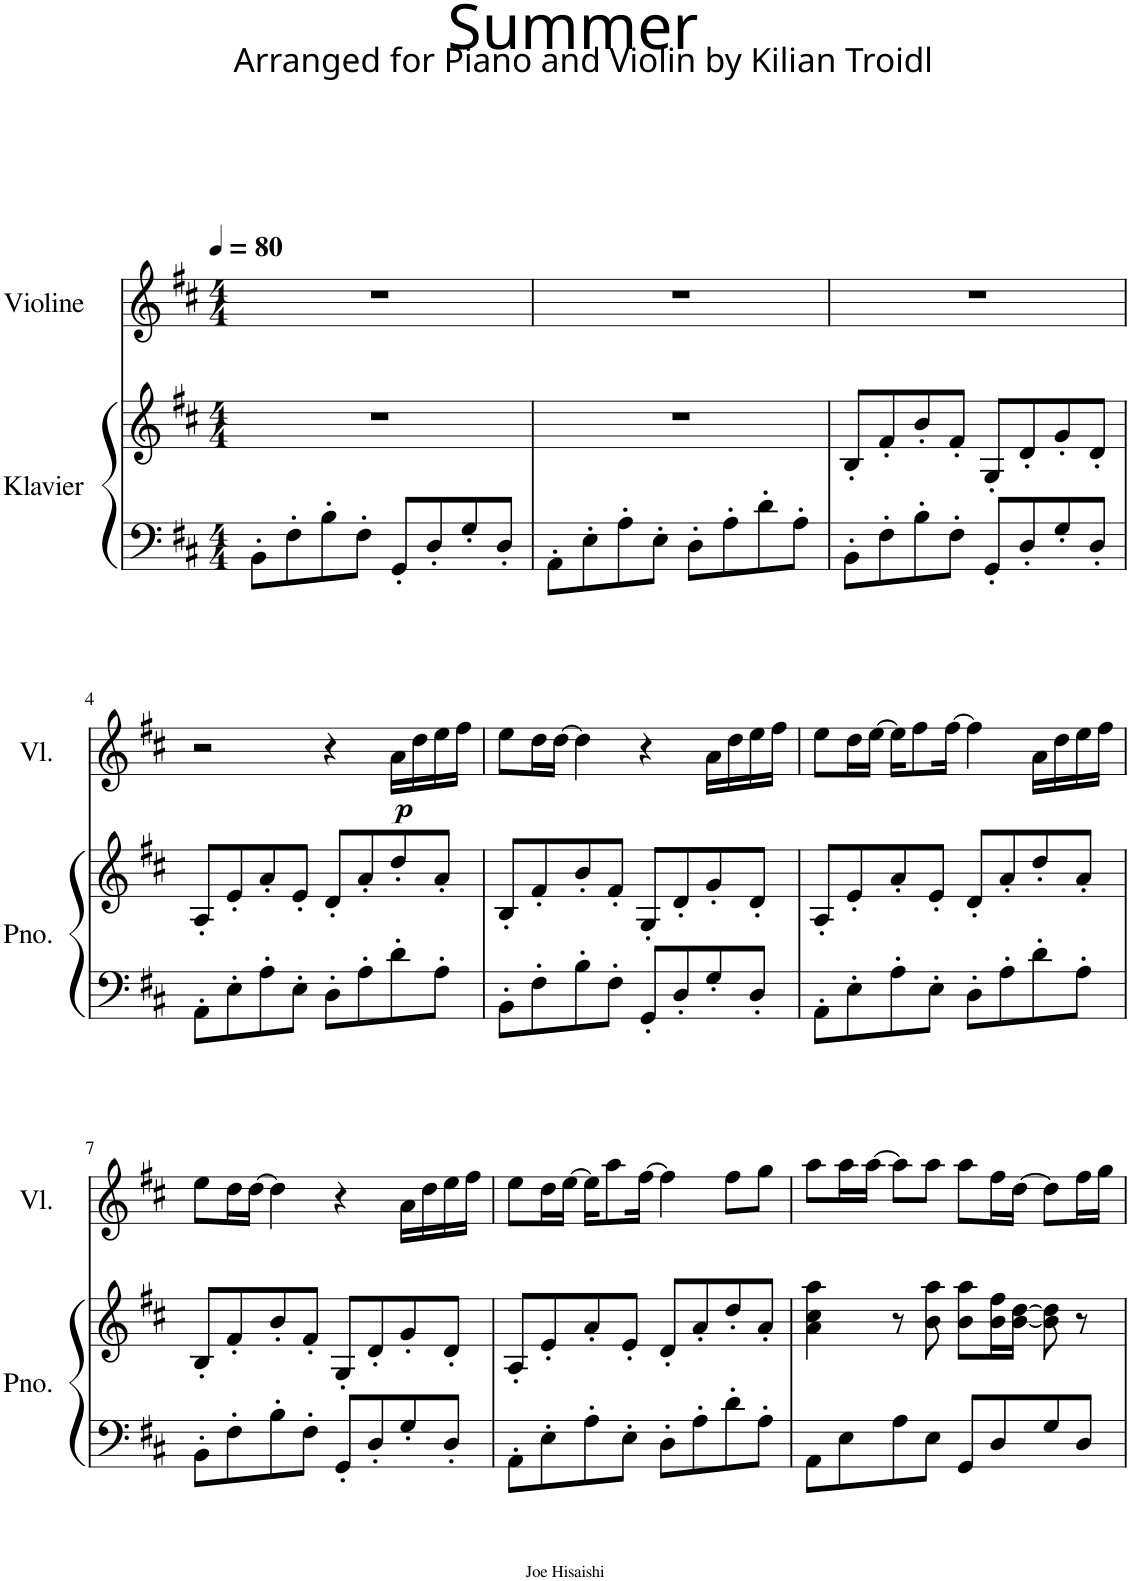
**kern	**kern	**kern	**dynam
*part2	*part2	*part1	*part1
*staff3	*staff2	*staff1	*staff1
*I"Klavier	*	*I"Violine	*
*	*	*I'Vl.	*
*clefF4	*clefG2	*clefG2	*
*k[f#c#]	*k[f#c#]	*k[f#c#]	*
*M4/4	*M4/4	*M4/4	*
*MM80	*MM80	*MM80	*
=1	=1	=1	=1
8BB'\L	1r	1r	.
8F#'\	.	.	.
8B'\	.	.	.
8F#'\J	.	.	.
8GG'/L	.	.	.
8D'/	.	.	.
8G'/	.	.	.
8D'/J	.	.	.
=2	=2	=2	=2
8AA'\L	1r	1r	.
8E'\	.	.	.
8A'\	.	.	.
8E'\J	.	.	.
8D'\L	.	.	.
8A'\	.	.	.
8d'\	.	.	.
8A'\J	.	.	.
=3	=3	=3	=3
8BB'\L	8B'/L	1r	.
8F#'\	8f#'/	.	.
8B'\	8b'/	.	.
8F#'\J	8f#'/J	.	.
8GG'/L	8G'/L	.	.
8D'/	8d'/	.	.
8G'/	8g'/	.	.
8D'/J	8d'/J	.	.
!!LO:LB:g=z
=4	=4	=4	=4
8AA'\L	8A'/L	2r	.
8E'\	8e'/	.	.
8A'\	8a'/	.	.
8E'\J	8e'/J	.	.
8D'\L	8d'/L	4r	.
8A'\	8a'/	.	.
!	!	!	!LO:DY:b
8d'\	8dd'/	16a\LL	p
.	.	16dd\	.
8A'\J	8a'/J	16ee\	.
.	.	16ff#\JJ	.
=5	=5	=5	=5
8BB'\L	8B'/L	8ee\L	.
8F#'\	8f#'/	16dd\L	.
.	.	[16dd\JJ	.
8B'\	8b'/	4dd\]	.
8F#'\J	8f#'/J	.	.
8GG'/L	8G'/L	4r	.
8D'/	8d'/	.	.
8G'/	8g'/	16a\LL	.
.	.	16dd\	.
8D'/J	8d'/J	16ee\	.
.	.	16ff#\JJ	.
=6	=6	=6	=6
8AA'\L	8A'/L	8ee\L	.
8E'\	8e'/	16dd\L	.
.	.	[16ee\JJ	.
8A'\	8a'/	16ee\KL]	.
.	.	8ff#\	.
8E'\J	8e'/J	.	.
.	.	[16ff#\Jk	.
8D'\L	8d'/L	4ff#\]	.
8A'\	8a'/	.	.
8d'\	8dd'/	16a\LL	.
.	.	16dd\	.
8A'\J	8a'/J	16ee\	.
.	.	16ff#\JJ	.
!!LO:LB:g=z
=7	=7	=7	=7
8BB'\L	8B'/L	8ee\L	.
8F#'\	8f#'/	16dd\L	.
.	.	[16dd\JJ	.
8B'\	8b'/	4dd\]	.
8F#'\J	8f#'/J	.	.
8GG'/L	8G'/L	4r	.
8D'/	8d'/	.	.
8G'/	8g'/	16a\LL	.
.	.	16dd\	.
8D'/J	8d'/J	16ee\	.
.	.	16ff#\JJ	.
=8	=8	=8	=8
8AA'\L	8A'/L	8ee\L	.
8E'\	8e'/	16dd\L	.
.	.	[16ee\JJ	.
8A'\	8a'/	16ee\KL]	.
.	.	8aa\	.
8E'\J	8e'/J	.	.
.	.	[16ff#\Jk	.
8D'\L	8d'/L	4ff#\]	.
8A'\	8a'/	.	.
8d'\	8dd'/	8ff#\L	.
8A'\J	8a'/J	8gg\J	.
=9	=9	=9	=9
8AA\L	4a\ 4cc#\ 4aa\	8aa\L	.
8E\	.	16aa\L	.
.	.	[16aa\JJ	.
8A\	8r	8aa\L]	.
8E\J	8b\ 8aa\	8aa\J	.
8GG/L	8b\ 8aa\L	8aa\L	.
8D/	16b\ 16ff#\L	16ff#\L	.
.	[16b\ [16dd\JJ	[16dd\JJ	.
8G/	8b\] 8dd\]	8dd\L]	.
8D/J	8r	16ff#\L	.
.	.	16gg\JJ	.
=	=	=	=
*-	*-	*-	*-
